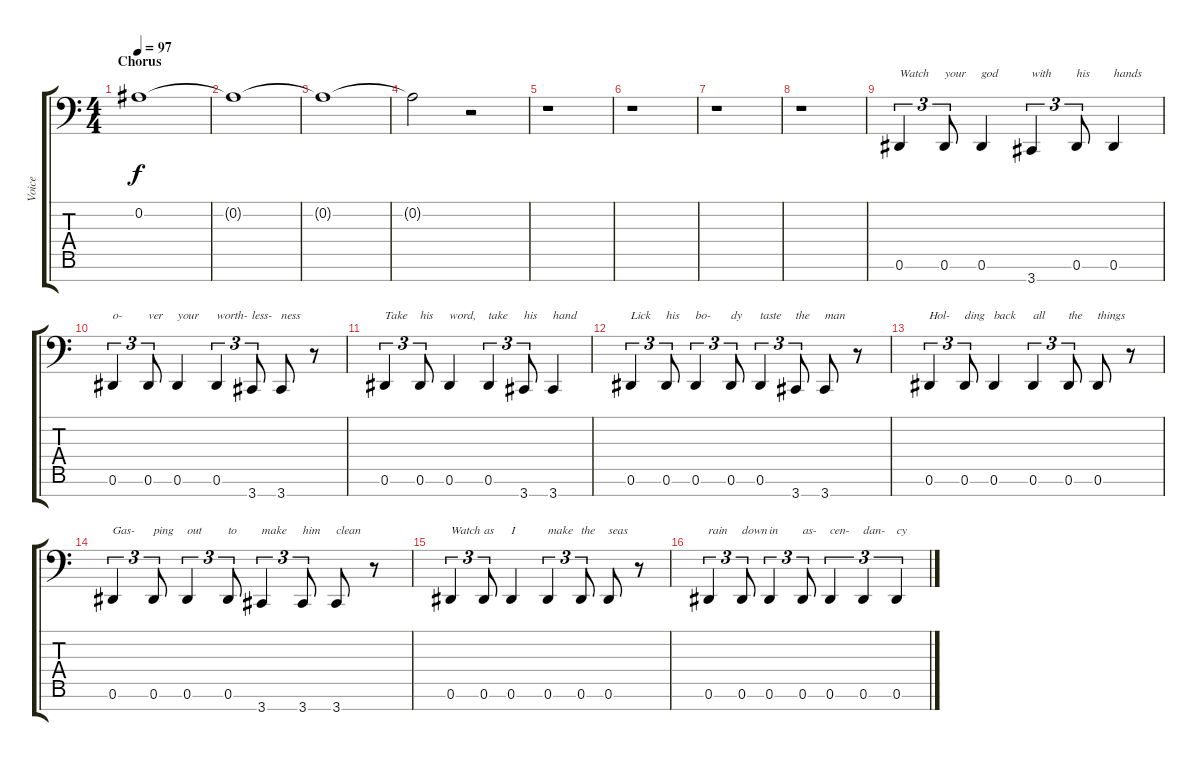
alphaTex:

\track ("Voice" "Voice") {instrument lead6voice}
\staff {score tabs}
\tuning (Eb4 Bb3 Gb3 Db3 Ab2 Eb2 Bb1) {hide}
\ts (4 4)
\section ("" "Chorus")
\tempo 97
\clef f4
\ks c
0.2{t}.1{dy f} |
0.2{t}.1 |
0.2{t}.1 |
0.2{t}.2 r.2 |
r.1 |
r.1 |
r.1 |
r.1 |
0.6.4{tu (3 2) txt "Watch"} 0.6.8{tu (3 2) txt "your"} 0.6.4{txt "god"} 3.7.4{tu (3 2) txt "with"} 0.6.8{tu (3 2) txt "his"} 0.6.4{txt "hands"} |
0.6.4{tu (3 2) txt "o-"} 0.6.8{tu (3 2) txt "ver"} 0.6.4{txt "your"} 0.6.4{tu (3 2) txt "worth-"} 3.7.8{tu (3 2) txt "less-"} 3.7.8{txt "ness"} r.8 |
0.6.4{tu (3 2) txt "Take"} 0.6.8{tu (3 2) txt "his"} 0.6.4{txt "word,"} 0.6.4{tu (3 2) txt "take"} 3.7.8{tu (3 2) txt "his"} 3.7.4{txt "hand"} |
0.6.4{tu (3 2) txt "Lick"} 0.6.8{tu (3 2) txt "his"} 0.6.4{tu (3 2) txt "bo-"} 0.6.8{tu (3 2) txt "dy"} 0.6.4{tu (3 2) txt "taste"} 3.7.8{tu (3 2) txt "the"} 3.7.8{txt "man"} r.8 |
0.6.4{tu (3 2) txt "Hol-"} 0.6.8{tu (3 2) txt "ding"} 0.6.4{txt "back"} 0.6.4{tu (3 2) txt "all"} 0.6.8{tu (3 2) txt "the"} 0.6.8{txt "things"} r.8 |
0.6.4{tu (3 2) txt "Gas-"} 0.6.8{tu (3 2) txt "ping"} 0.6.4{tu (3 2) txt "out"} 0.6.8{tu (3 2) txt "to"} 3.7.4{tu (3 2) txt "make"} 3.7.8{tu (3 2) txt "him"} 3.7.8{txt "clean"} r.8 |
0.6.4{tu (3 2) txt "Watch"} 0.6.8{tu (3 2) txt "as"} 0.6.4{txt "I"} 0.6.4{tu (3 2) txt "make"} 0.6.8{tu (3 2) txt "the"} 0.6.8{txt "seas"} r.8 |
0.6.4{tu (3 2) txt "rain"} 0.6.8{tu (3 2) txt "down"} 0.6.4{tu (3 2) txt "in"} 0.6.8{tu (3 2) txt "as-"} 0.6.4{tu (3 2) txt "cen-"} 0.6.4{tu (3 2) txt "dan-"} 0.6.4{tu (3 2) txt "cy"}
